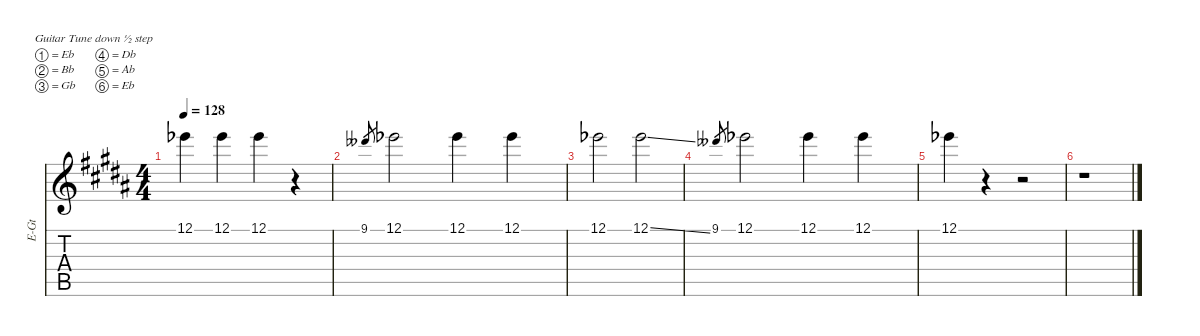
\hideDynamics
\bracketExtendMode nobrackets
\otherSystemsTrackNameOrientation horizontal
\track ("Guitar 3" "E-Gt") {instrument overdrivenguitar}
\staff {score tabs}
\tuning (Eb4 Bb3 Gb3 Db3 Ab2 Eb2)
\ts (4 4)
\tempo 128
\clef g2
\ks b
12.1{acc b}.4{dy f beam Down} 12.1{acc b}.4{beam Down} 12.1{acc b}.4{beam Down} r.4{beam Down} |
9.1{acc bb}.8{gr dy mf beam Up} 12.1{acc b}.2{dy f beam Down} 12.1{acc b}.4{beam Down} 12.1{acc b}.4{beam Down} |
12.1{acc b}.2{beam Down} 12.1{ss acc b}.2{beam Down} |
9.1{acc bb}.8{gr dy mf beam Up} 12.1{acc b}.2{dy f beam Down} 12.1{acc b}.4{beam Down} 12.1{acc b}.4{beam Down} |
12.1{acc b}.4{beam Down} r.4{beam Down} r.2{beam Down} |
r.1{beam Down}
